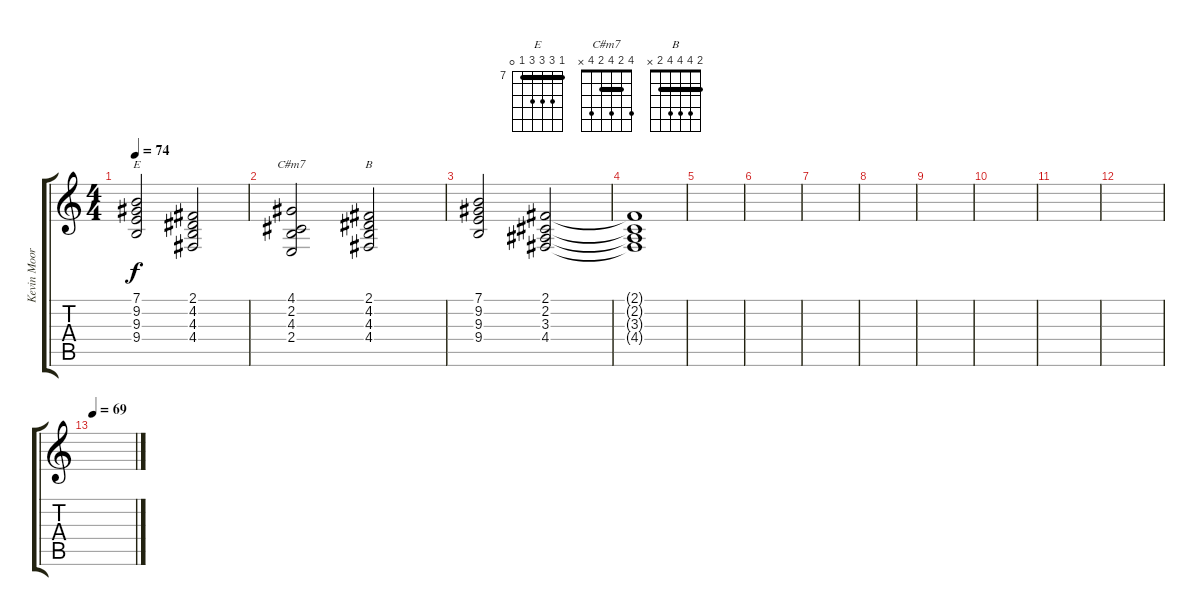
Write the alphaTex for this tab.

\track ("Kevin Moore" "Kevin Moor") {instrument lead2sawtooth}
\staff {score tabs}
\tuning (E4 B3 G3 D3 A2 E2) {hide}
\chord ("E" 7 9 9 9 7 0) {firstfret 7 barre 7}
\chord ("C#m7" 4 2 4 2 4 x) {barre 2}
\chord ("B" 2 4 4 4 2 x) {barre 2}
\ts (4 4)
\tempo 74
\clef g2
\ks c
(7.1 9.2 9.3 9.4).2{ch "E" dy f} (2.1 4.2 4.3 4.4).2 |
(4.1 2.2 4.3 2.4).2{ch "C#m7"} (2.1 4.2 4.3 4.4).2{ch "B"} |
(7.1 9.2 9.3 9.4).2 (2.1 2.2 3.3 4.4).2 |
(2.1{t} 2.2{t} 3.3{t} 4.4{t}).1 |
|
|
|
|
|
|
|
|
\tempo 69
